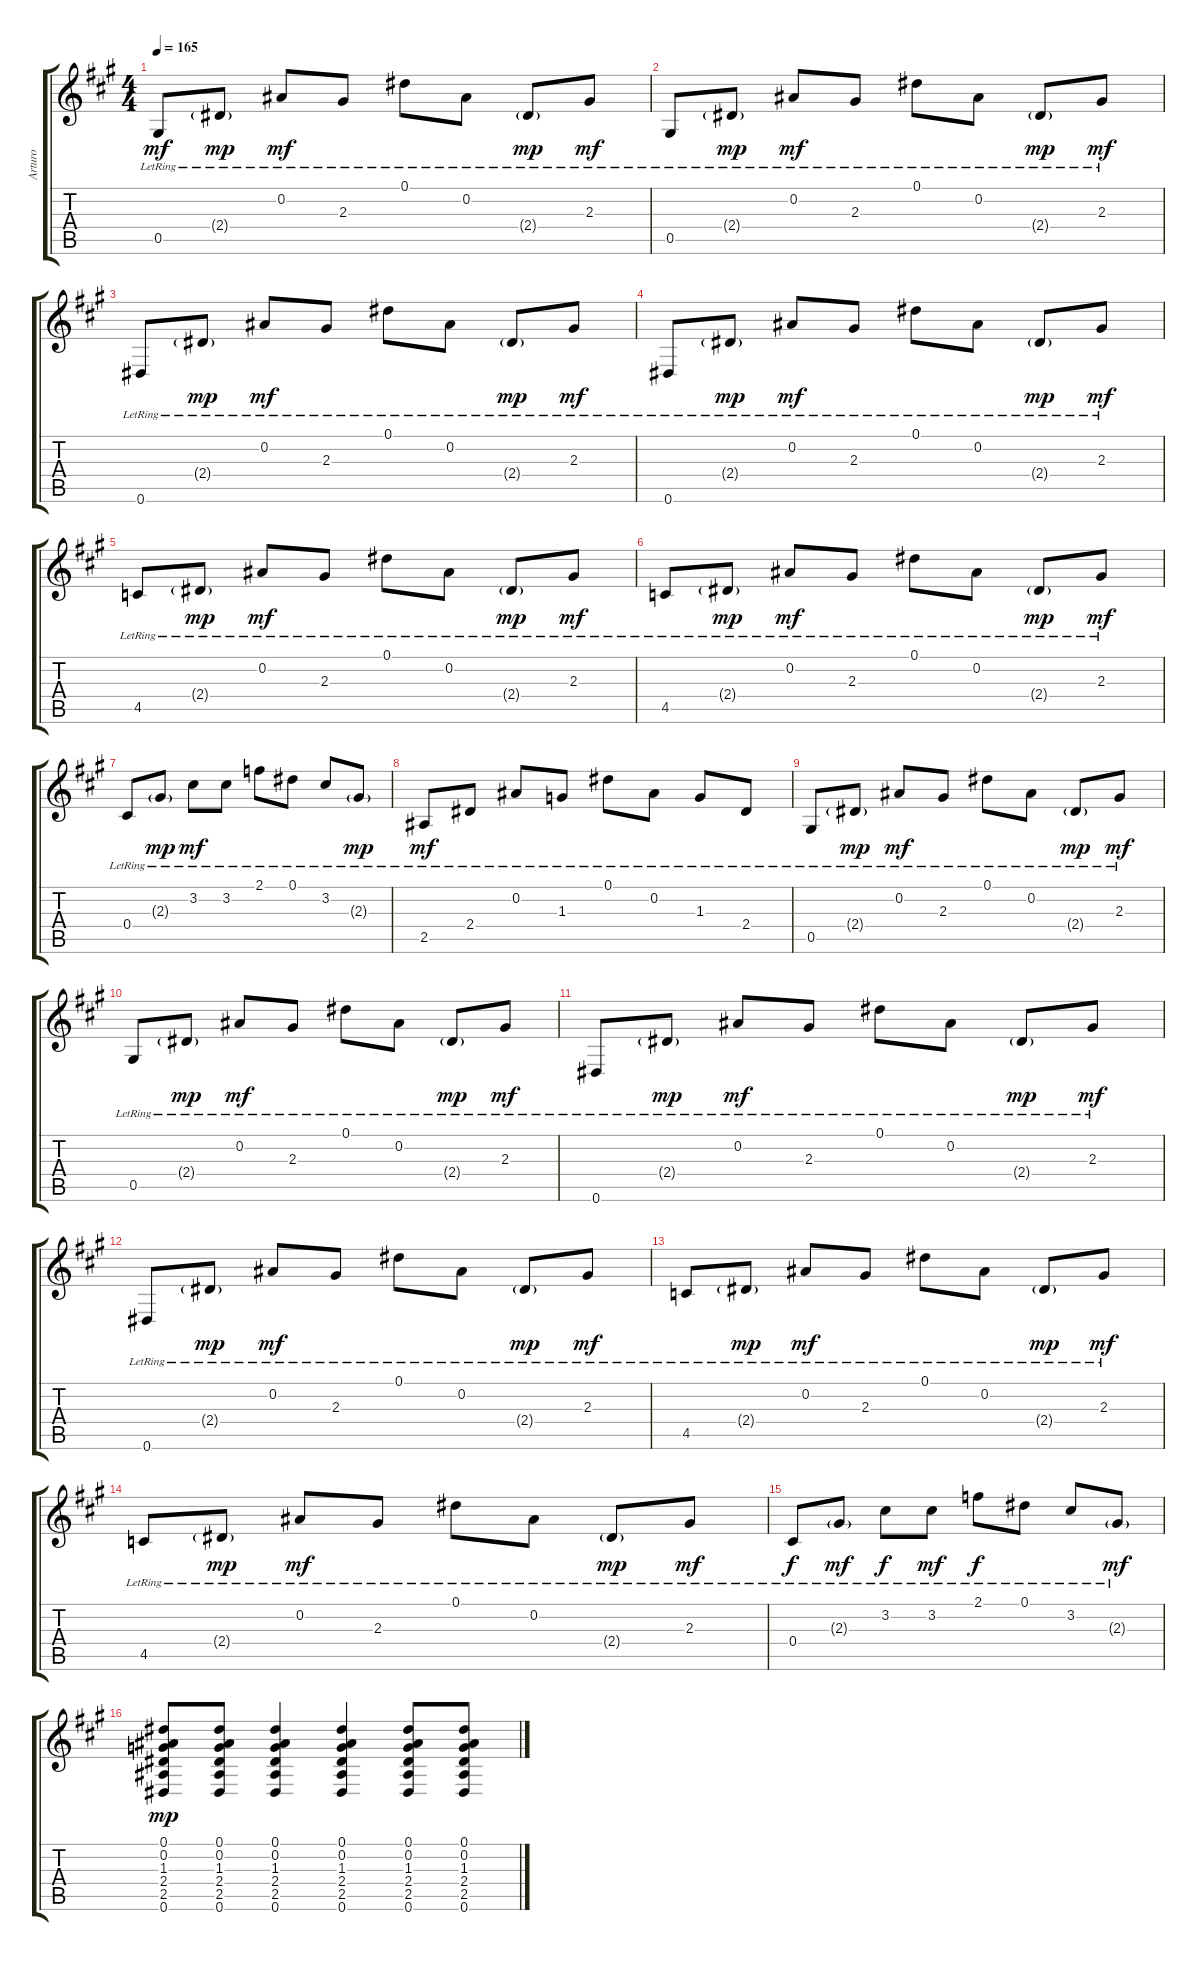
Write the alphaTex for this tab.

\track ("Arturo" "Arturo") {instrument acousticguitarsteel}
\staff {score tabs}
\tuning (Eb4 Bb3 Gb3 Db3 Ab2 Eb2) {hide}
\ts (4 4)
\tempo 165
\clef g2
\ks a
0.5{lr}.8{dy mf} 2.4{g lr}.8{dy mp} 0.2{lr}.8{dy mf} 2.3{lr}.8 0.1{lr}.8 0.2{lr}.8 2.4{g lr}.8{dy mp} 2.3{lr}.8{dy mf} |
0.5{lr}.8 2.4{g lr}.8{dy mp} 0.2{lr}.8{dy mf} 2.3{lr}.8 0.1{lr}.8 0.2{lr}.8 2.4{g lr}.8{dy mp} 2.3{lr}.8{dy mf} |
0.6{lr}.8 2.4{g lr}.8{dy mp} 0.2{lr}.8{dy mf} 2.3{lr}.8 0.1{lr}.8 0.2{lr}.8 2.4{g lr}.8{dy mp} 2.3{lr}.8{dy mf} |
0.6{lr}.8 2.4{g lr}.8{dy mp} 0.2{lr}.8{dy mf} 2.3{lr}.8 0.1{lr}.8 0.2{lr}.8 2.4{g lr}.8{dy mp} 2.3{lr}.8{dy mf} |
4.5{lr}.8 2.4{g lr}.8{dy mp} 0.2{lr}.8{dy mf} 2.3{lr}.8 0.1{lr}.8 0.2{lr}.8 2.4{g lr}.8{dy mp} 2.3{lr}.8{dy mf} |
4.5{lr}.8 2.4{g lr}.8{dy mp} 0.2{lr}.8{dy mf} 2.3{lr}.8 0.1{lr}.8 0.2{lr}.8 2.4{g lr}.8{dy mp} 2.3{lr}.8{dy mf} |
0.4{lr}.8 2.3{g lr}.8{dy mp} 3.2{lr}.8{dy mf} 3.2{lr}.8 2.1{lr}.8 0.1{lr}.8 3.2{lr}.8 2.3{g lr}.8{dy mp} |
2.5{lr}.8{dy mf} 2.4{lr}.8 0.2{lr}.8 1.3{lr}.8 0.1{lr}.8 0.2{lr}.8 1.3{lr}.8 2.4{lr}.8 |
0.5{lr}.8 2.4{g lr}.8{dy mp} 0.2{lr}.8{dy mf} 2.3{lr}.8 0.1{lr}.8 0.2{lr}.8 2.4{g lr}.8{dy mp} 2.3{lr}.8{dy mf} |
0.5{lr}.8 2.4{g lr}.8{dy mp} 0.2{lr}.8{dy mf} 2.3{lr}.8 0.1{lr}.8 0.2{lr}.8 2.4{g lr}.8{dy mp} 2.3{lr}.8{dy mf} |
0.6{lr}.8 2.4{g lr}.8{dy mp} 0.2{lr}.8{dy mf} 2.3{lr}.8 0.1{lr}.8 0.2{lr}.8 2.4{g lr}.8{dy mp} 2.3{lr}.8{dy mf} |
0.6{lr}.8 2.4{g lr}.8{dy mp} 0.2{lr}.8{dy mf} 2.3{lr}.8 0.1{lr}.8 0.2{lr}.8 2.4{g lr}.8{dy mp} 2.3{lr}.8{dy mf} |
4.5{lr}.8 2.4{g lr}.8{dy mp} 0.2{lr}.8{dy mf} 2.3{lr}.8 0.1{lr}.8 0.2{lr}.8 2.4{g lr}.8{dy mp} 2.3{lr}.8{dy mf} |
4.5{lr}.8 2.4{g lr}.8{dy mp} 0.2{lr}.8{dy mf} 2.3{lr}.8 0.1{lr}.8 0.2{lr}.8 2.4{g lr}.8{dy mp} 2.3{lr}.8{dy mf} |
0.4{lr}.8{dy f} 2.3{g lr}.8{dy mf} 3.2{lr}.8{dy f} 3.2{lr}.8{dy mf} 2.1{lr}.8{dy f} 0.1{lr}.8 3.2{lr}.8 2.3{g lr}.8{dy mf} |
(0.1 0.2 1.3 2.4 2.5 0.6).8{dy mp} (0.1 0.2 1.3 2.4 2.5 0.6).8 (0.1 0.2 1.3 2.4 2.5 0.6).4 (0.1 0.2 1.3 2.4 2.5 0.6).4 (0.1 0.2 1.3 2.4 2.5 0.6).8 (0.1 0.2 1.3 2.4 2.5 0.6).8
